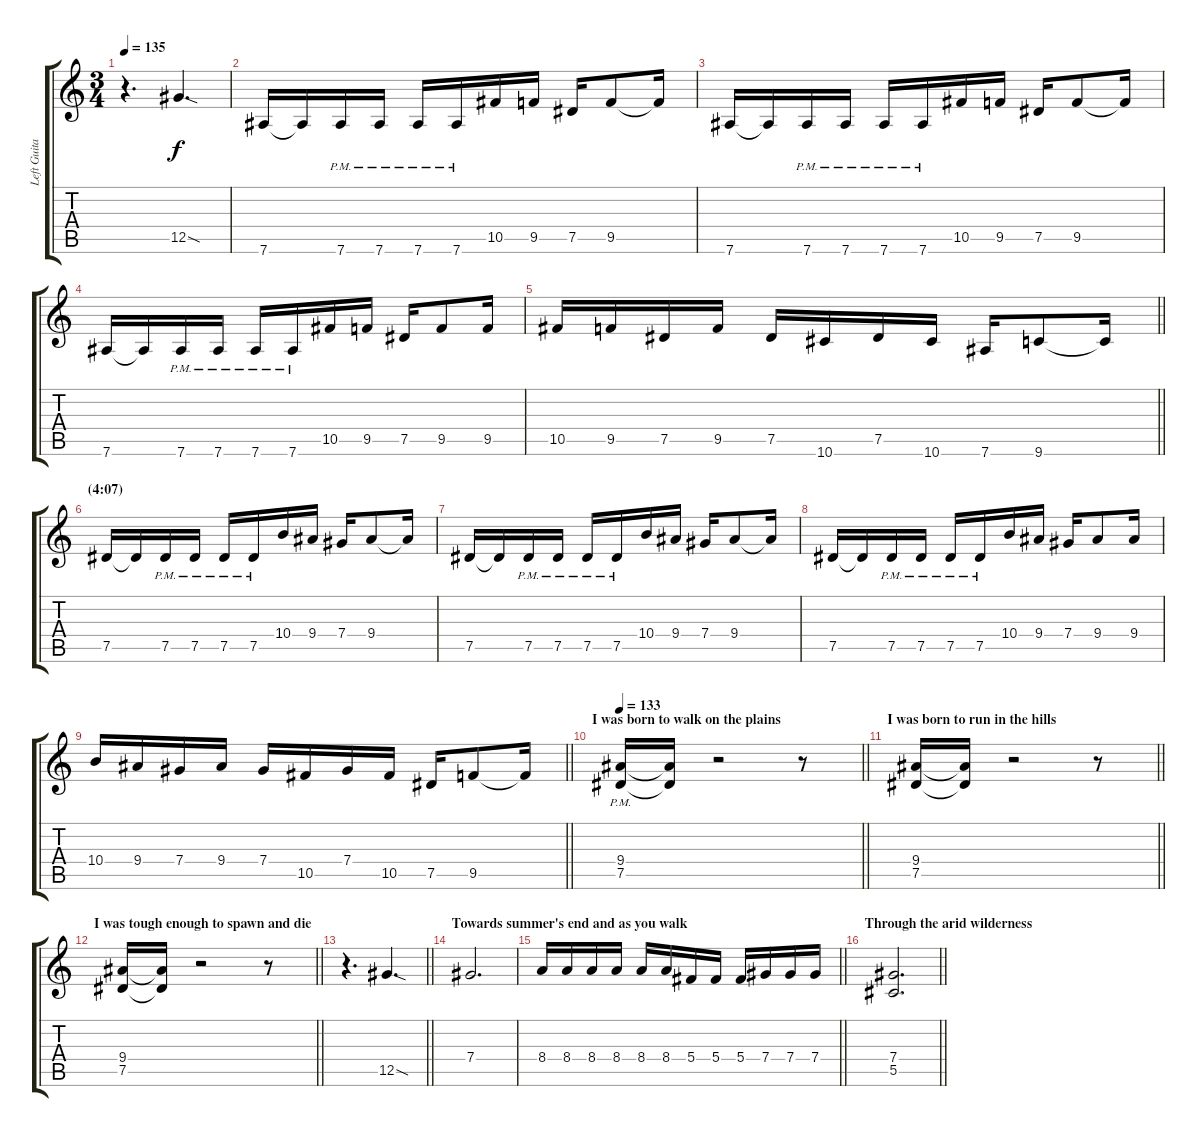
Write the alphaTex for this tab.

\track ("Left Guitar" "Left Guita") {instrument overdrivenguitar}
\staff {score tabs}
\tuning (Eb4 Bb3 Gb3 Db3 Ab2 Eb2) {hide}
\ts (3 4)
\tempo 135
\clef g2
\ks c
r.4{d dy f} 12.5{sod}.4{d} |
7.6.16 7.6{t}.16 7.6{pm}.16 7.6{pm}.16 7.6{pm}.16 7.6{pm}.16 10.5.16 9.5.16 7.5.16 9.5.8 9.5{t}.16 |
7.6.16 7.6{t}.16 7.6{pm}.16 7.6{pm}.16 7.6{pm}.16 7.6{pm}.16 10.5.16 9.5.16 7.5.16 9.5.8 9.5{t}.16 |
7.6.16 7.6{t}.16 7.6{pm}.16 7.6{pm}.16 7.6{pm}.16 7.6{pm}.16 10.5.16 9.5.16 7.5.16 9.5.8 9.5.16 |
\barLineRight lightlight
10.5.16 9.5.16 7.5.16 9.5.16 7.5.16 10.6.16 7.5.16 10.6.16 7.6.16 9.6.8 9.6{t}.16 |
\section ("" "(4:07)")
7.5.16 7.5{t}.16 7.5{pm}.16 7.5{pm}.16 7.5{pm}.16 7.5{pm}.16 10.4.16 9.4.16 7.4.16 9.4.8 9.4{t}.16 |
7.5.16 7.5{t}.16 7.5{pm}.16 7.5{pm}.16 7.5{pm}.16 7.5{pm}.16 10.4.16 9.4.16 7.4.16 9.4.8 9.4{t}.16 |
7.5.16 7.5{t}.16 7.5{pm}.16 7.5{pm}.16 7.5{pm}.16 7.5{pm}.16 10.4.16 9.4.16 7.4.16 9.4.8 9.4.16 |
\barLineRight lightlight
10.4.16 9.4.16 7.4.16 9.4.16 7.4.16 10.5.16 7.4.16 10.5.16 7.5.16 9.5.8 9.5{t}.16 |
\section ("" "I was born to walk on the plains")
\tempo 133
\barLineRight lightlight
(9.4{pm} 7.5{pm}).16 (9.4{t} 7.5{t}).16 r.2 r.8 |
\section ("" "I was born to run in the hills")
\barLineRight lightlight
(9.4 7.5).16 (9.4{t} 7.5{t}).16 r.2 r.8 |
\section ("" "I was tough enough to spawn and die ")
\barLineRight lightlight
(9.4 7.5).16 (9.4{t} 7.5{t}).16 r.2 r.8 |
\barLineRight lightlight
r.4{d} 12.5{sod}.4{d} |
\section ("" "Towards summer's end and as you walk ")
7.4.2{d} |
\barLineRight lightlight
8.4.16 8.4.16 8.4.16 8.4.16 8.4.16 8.4.16 5.4.16 5.4.16 5.4.16 7.4.16 7.4.16 7.4.16 |
\section ("" "Through the arid wilderness ")
\barLineRight lightlight
(7.4 5.5).2{d}
